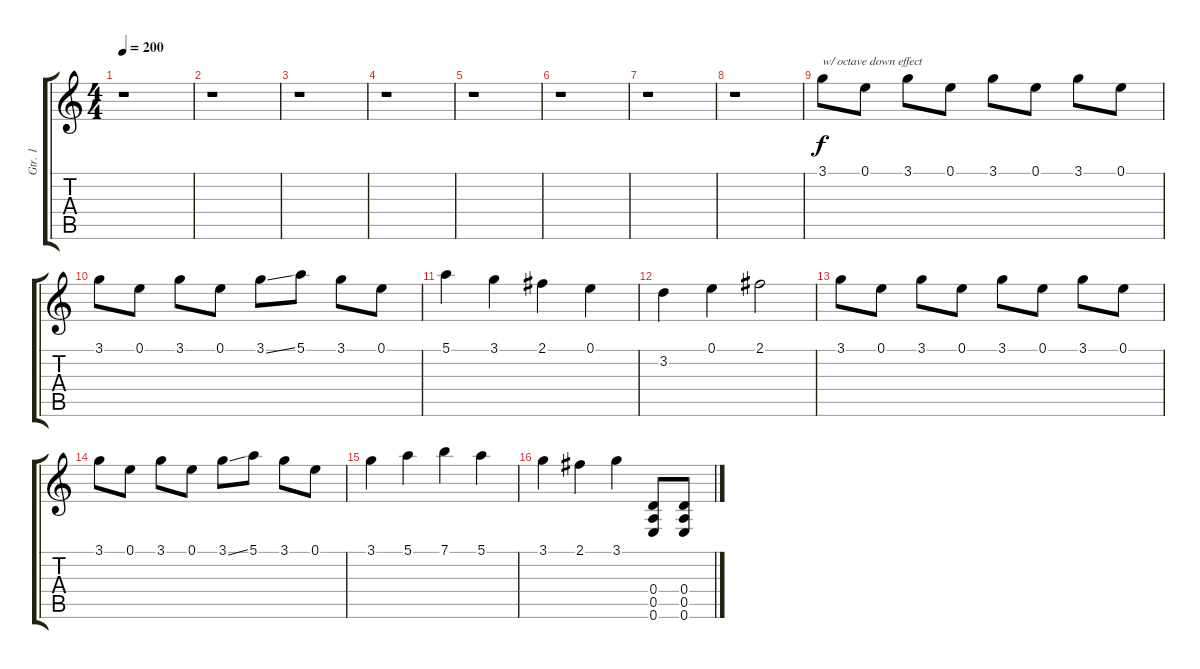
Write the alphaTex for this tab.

\track ("Gtr. 1" "Gtr. 1") {instrument distortionguitar}
\staff {score tabs}
\tuning (E4 B3 G3 D3 A2 E2) {hide}
\ts (4 4)
\tempo 200
\clef g2
\ks c
r.1{dy f instrument distortionguitar} |
r.1 |
r.1 |
r.1 |
r.1 |
r.1 |
r.1 |
r.1 |
3.1.8{txt "w/ octave down effect"} 0.1.8 3.1.8 0.1.8 3.1.8 0.1.8 3.1.8 0.1.8 |
3.1.8 0.1.8 3.1.8 0.1.8 3.1{ss}.8 5.1.8 3.1.8 0.1.8 |
5.1.4 3.1.4 2.1.4 0.1.4 |
3.2.4 0.1.4 2.1.2 |
3.1.8 0.1.8 3.1.8 0.1.8 3.1.8 0.1.8 3.1.8 0.1.8 |
3.1.8 0.1.8 3.1.8 0.1.8 3.1{ss}.8 5.1.8 3.1.8 0.1.8 |
3.1.4 5.1.4 7.1.4 5.1.4 |
3.1.4 2.1.4 3.1.4 (0.4 0.5 0.6).8 (0.4 0.5 0.6).8
